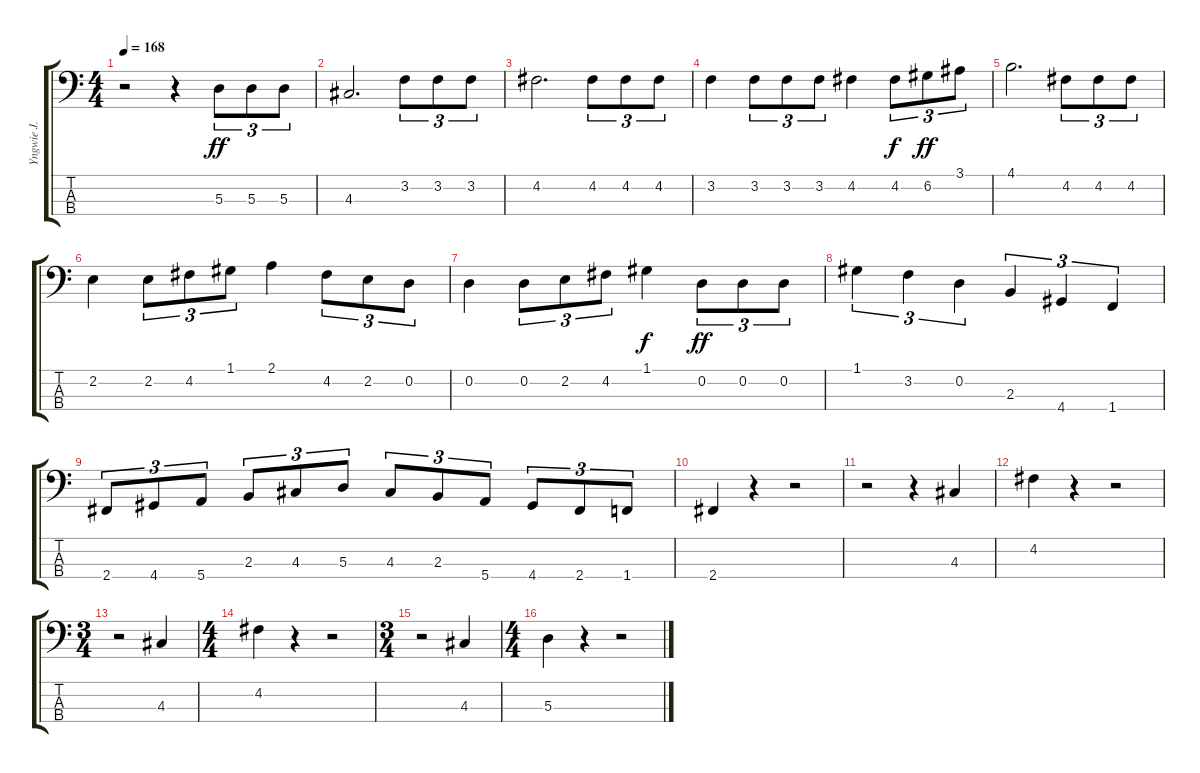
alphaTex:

\track ("Yngwie J. Malmsteen (Bass)" "Yngwie J. ") {instrument electricbasspick}
\staff {score tabs}
\tuning (G2 D2 A1 E1) {hide}
\ts (4 4)
\tempo 168
\clef f4
\ks c
r.2{dy ff instrument electricbasspick} r.4 5.3.8{tu (3 2)} 5.3.8{tu (3 2)} 5.3.8{tu (3 2)} |
4.3.2{d} 3.2.8{tu (3 2)} 3.2.8{tu (3 2)} 3.2.8{tu (3 2)} |
4.2.2{d} 4.2.8{tu (3 2)} 4.2.8{tu (3 2)} 4.2.8{tu (3 2)} |
3.2.4 3.2.8{tu (3 2)} 3.2.8{tu (3 2)} 3.2.8{tu (3 2)} 4.2.4 4.2.8{tu (3 2) dy f} 6.2.8{tu (3 2) dy ff} 3.1.8{tu (3 2)} |
4.1.2{d} 4.2.8{tu (3 2)} 4.2.8{tu (3 2)} 4.2.8{tu (3 2)} |
2.2.4 2.2.8{tu (3 2)} 4.2.8{tu (3 2)} 1.1.8{tu (3 2)} 2.1.4 4.2.8{tu (3 2)} 2.2.8{tu (3 2)} 0.2.8{tu (3 2)} |
0.2.4 0.2.8{tu (3 2)} 2.2.8{tu (3 2)} 4.2.8{tu (3 2)} 1.1.4{dy f} 0.2.8{tu (3 2) dy ff} 0.2.8{tu (3 2)} 0.2.8{tu (3 2)} |
1.1.4{tu (3 2)} 3.2.4{tu (3 2)} 0.2.4{tu (3 2)} 2.3.4{tu (3 2)} 4.4.4{tu (3 2)} 1.4.4{tu (3 2)} |
2.4.8{tu (3 2)} 4.4.8{tu (3 2)} 5.4.8{tu (3 2)} 2.3.8{tu (3 2)} 4.3.8{tu (3 2)} 5.3.8{tu (3 2)} 4.3.8{tu (3 2)} 2.3.8{tu (3 2)} 5.4.8{tu (3 2)} 4.4.8{tu (3 2)} 2.4.8{tu (3 2)} 1.4.8{tu (3 2)} |
2.4.4 r.4 r.2 |
r.2 r.4 4.3.4 |
4.2.4 r.4 r.2 |
\ts (3 4)
r.2 4.3.4 |
\ts (4 4)
4.2.4 r.4 r.2 |
\ts (3 4)
r.2 4.3.4 |
\ts (4 4)
5.3.4 r.4 r.2
